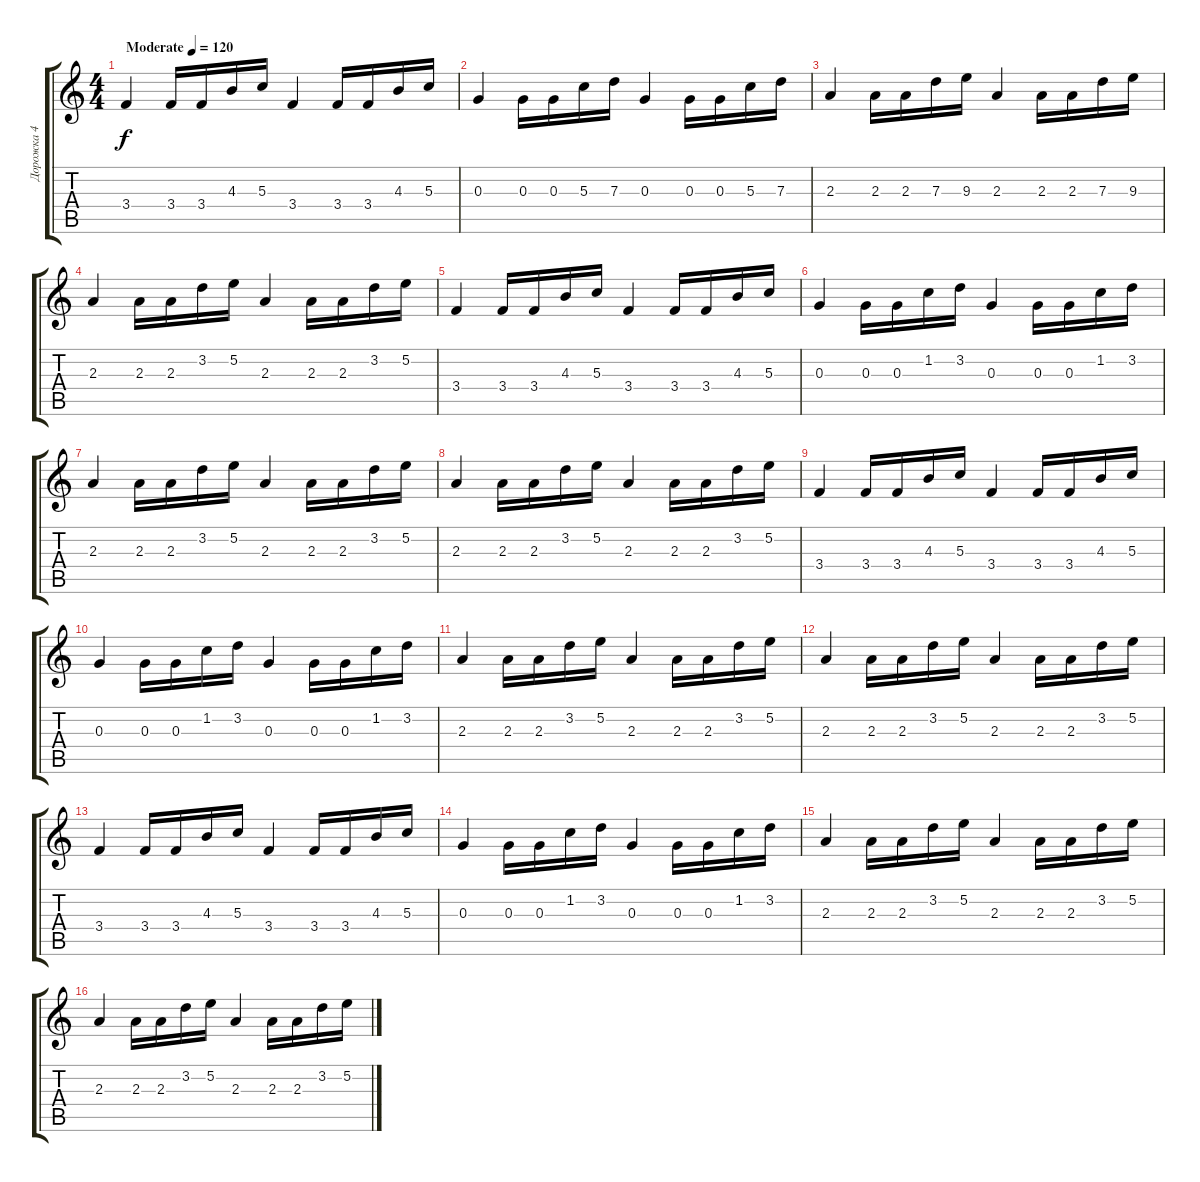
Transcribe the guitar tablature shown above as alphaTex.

\track ("Дорожка 4" "Дорожка 4") {instrument electricbasspick}
\staff {score tabs}
\tuning (E4 B3 G3 D3 A2 E2) {hide}
\ts (4 4)
\tempo (120 "Moderate")
\clef g2
\ks c
3.4.4{dy f instrument electricbasspick} 3.4.16 3.4.16 4.3.16 5.3.16 3.4.4 3.4.16 3.4.16 4.3.16 5.3.16 |
0.3.4 0.3.16 0.3.16 5.3.16 7.3.16 0.3.4 0.3.16 0.3.16 5.3.16 7.3.16 |
2.3.4 2.3.16 2.3.16 7.3.16 9.3.16 2.3.4 2.3.16 2.3.16 7.3.16 9.3.16 |
2.3.4 2.3.16 2.3.16 3.2.16 5.2.16 2.3.4 2.3.16 2.3.16 3.2.16 5.2.16 |
3.4.4 3.4.16 3.4.16 4.3.16 5.3.16 3.4.4 3.4.16 3.4.16 4.3.16 5.3.16 |
0.3.4 0.3.16 0.3.16 1.2.16 3.2.16 0.3.4 0.3.16 0.3.16 1.2.16 3.2.16 |
2.3.4 2.3.16 2.3.16 3.2.16 5.2.16 2.3.4 2.3.16 2.3.16 3.2.16 5.2.16 |
2.3.4 2.3.16 2.3.16 3.2.16 5.2.16 2.3.4 2.3.16 2.3.16 3.2.16 5.2.16 |
3.4.4 3.4.16 3.4.16 4.3.16 5.3.16 3.4.4 3.4.16 3.4.16 4.3.16 5.3.16 |
0.3.4 0.3.16 0.3.16 1.2.16 3.2.16 0.3.4 0.3.16 0.3.16 1.2.16 3.2.16 |
2.3.4 2.3.16 2.3.16 3.2.16 5.2.16 2.3.4 2.3.16 2.3.16 3.2.16 5.2.16 |
2.3.4 2.3.16 2.3.16 3.2.16 5.2.16 2.3.4 2.3.16 2.3.16 3.2.16 5.2.16 |
3.4.4 3.4.16 3.4.16 4.3.16 5.3.16 3.4.4 3.4.16 3.4.16 4.3.16 5.3.16 |
0.3.4 0.3.16 0.3.16 1.2.16 3.2.16 0.3.4 0.3.16 0.3.16 1.2.16 3.2.16 |
2.3.4 2.3.16 2.3.16 3.2.16 5.2.16 2.3.4 2.3.16 2.3.16 3.2.16 5.2.16 |
2.3.4 2.3.16 2.3.16 3.2.16 5.2.16 2.3.4 2.3.16 2.3.16 3.2.16 5.2.16
